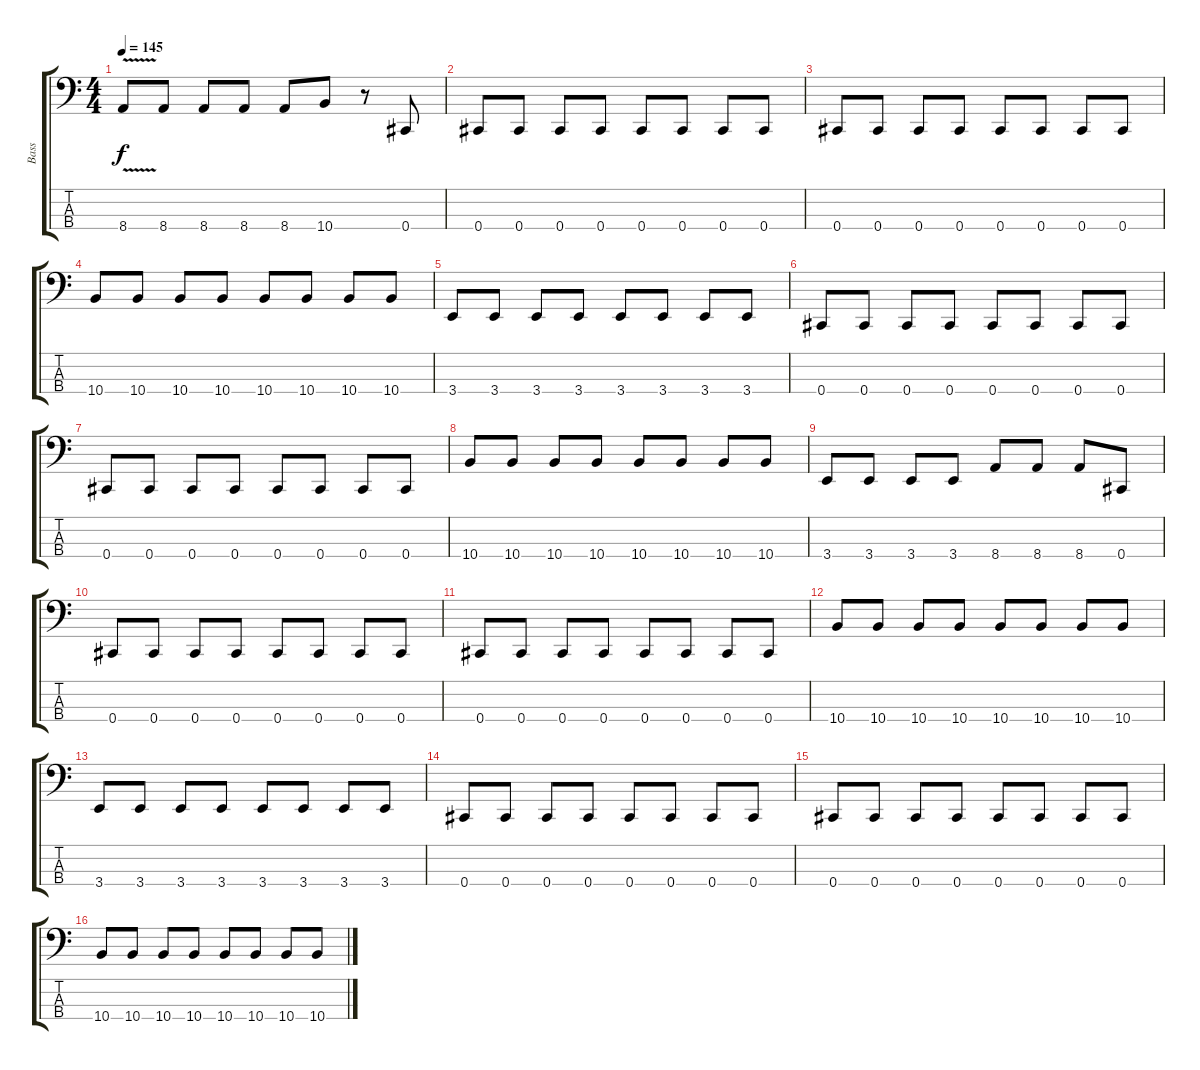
\track ("Bass" "Bass") {instrument electricbassfinger}
\staff {score tabs}
\tuning (Gb2 Db2 Ab1 Db1) {hide}
\ts (4 4)
\tempo 145
\clef f4
\ks c
8.4{v}.8{dy f} 8.4.8 8.4.8 8.4.8 8.4.8 10.4.8 r.8 0.4.8 |
0.4.8 0.4.8 0.4.8 0.4.8 0.4.8 0.4.8 0.4.8 0.4.8 |
0.4.8 0.4.8 0.4.8 0.4.8 0.4.8 0.4.8 0.4.8 0.4.8 |
10.4.8 10.4.8 10.4.8 10.4.8 10.4.8 10.4.8 10.4.8 10.4.8 |
3.4.8 3.4.8 3.4.8 3.4.8 3.4.8 3.4.8 3.4.8 3.4.8 |
0.4.8 0.4.8 0.4.8 0.4.8 0.4.8 0.4.8 0.4.8 0.4.8 |
0.4.8 0.4.8 0.4.8 0.4.8 0.4.8 0.4.8 0.4.8 0.4.8 |
10.4.8 10.4.8 10.4.8 10.4.8 10.4.8 10.4.8 10.4.8 10.4.8 |
3.4.8 3.4.8 3.4.8 3.4.8 8.4.8 8.4.8 8.4.8 0.4.8 |
0.4.8 0.4.8 0.4.8 0.4.8 0.4.8 0.4.8 0.4.8 0.4.8 |
0.4.8 0.4.8 0.4.8 0.4.8 0.4.8 0.4.8 0.4.8 0.4.8 |
10.4.8 10.4.8 10.4.8 10.4.8 10.4.8 10.4.8 10.4.8 10.4.8 |
3.4.8 3.4.8 3.4.8 3.4.8 3.4.8 3.4.8 3.4.8 3.4.8 |
0.4.8 0.4.8 0.4.8 0.4.8 0.4.8 0.4.8 0.4.8 0.4.8 |
0.4.8 0.4.8 0.4.8 0.4.8 0.4.8 0.4.8 0.4.8 0.4.8 |
10.4.8 10.4.8 10.4.8 10.4.8 10.4.8 10.4.8 10.4.8 10.4.8
